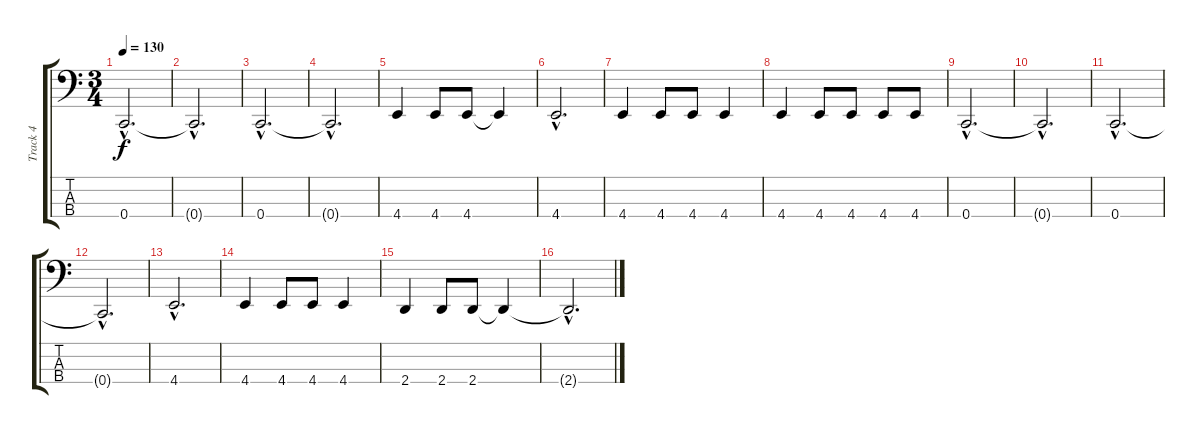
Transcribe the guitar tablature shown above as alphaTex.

\track ("Track 4" "Track 4") {instrument electricbassfinger}
\staff {score tabs}
\tuning (F2 C2 G1 C1) {hide}
\ts (3 4)
\tempo 130
\clef f4
\ks c
0.4{hac}.2{d dy f} |
0.4{hac t}.2{d} |
0.4{hac}.2{d} |
0.4{hac t}.2{d} |
4.4.4 4.4.8 4.4.8 4.4{t}.4 |
4.4{hac}.2{d} |
4.4.4 4.4.8 4.4.8 4.4.4 |
4.4.4 4.4.8 4.4.8 4.4.8 4.4.8 |
0.4{hac}.2{d} |
0.4{hac t}.2{d} |
0.4{hac}.2{d} |
0.4{hac t}.2{d} |
4.4{hac}.2{d} |
4.4.4 4.4.8 4.4.8 4.4.4 |
2.4.4 2.4.8 2.4.8 2.4{t}.4 |
2.4{hac t}.2{d}
